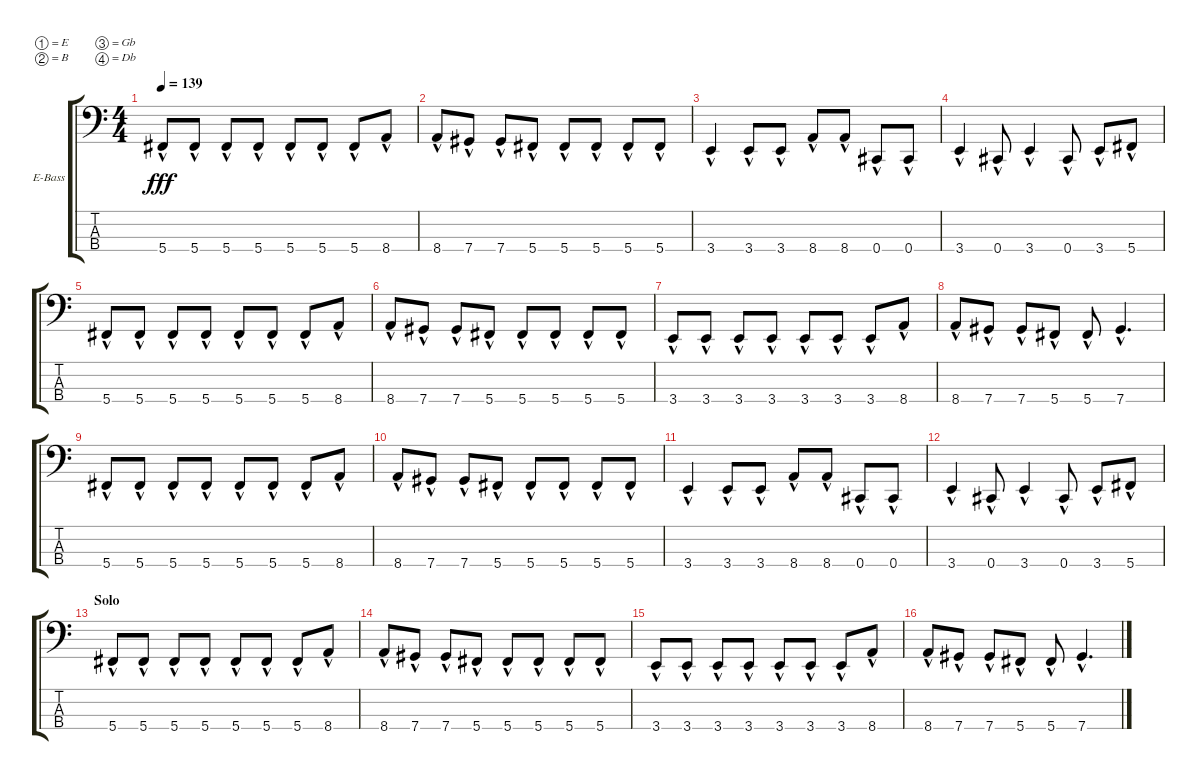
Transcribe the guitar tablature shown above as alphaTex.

\bracketExtendMode groupsimilarinstruments
\firstSystemTrackNameOrientation horizontal
\otherSystemsTrackNameOrientation horizontal
\track ("Electric Bass" "E-Bass") {instrument electricbassfinger}
\staff {score tabs}
\tuning (E2 B1 Gb1 Db1)
\ts (4 4)
\tempo 139
\clef f4
\ks c
5.4{hac}.8{dy fff} 5.4{hac}.8 5.4{hac}.8 5.4{hac}.8 5.4{hac}.8 5.4{hac}.8 5.4{hac}.8 8.4{hac}.8 |
8.4{hac}.8 7.4{hac}.8 7.4{hac}.8 5.4{hac}.8 5.4{hac}.8 5.4{hac}.8 5.4{hac}.8 5.4{hac}.8 |
3.4{hac}.4 3.4{hac}.8 3.4{hac}.8 8.4{hac}.8 8.4{hac}.8 0.4{hac}.8 0.4{hac}.8 |
3.4{hac}.4 0.4{hac}.8 3.4{hac}.4 0.4{hac}.8 3.4{hac}.8 5.4{hac}.8 |
5.4{hac}.8 5.4{hac}.8 5.4{hac}.8 5.4{hac}.8 5.4{hac}.8 5.4{hac}.8 5.4{hac}.8 8.4{hac}.8 |
8.4{hac}.8 7.4{hac}.8 7.4{hac}.8 5.4{hac}.8 5.4{hac}.8 5.4{hac}.8 5.4{hac}.8 5.4{hac}.8 |
3.4{hac}.8 3.4{hac}.8 3.4{hac}.8 3.4{hac}.8 3.4{hac}.8 3.4{hac}.8 3.4{hac}.8 8.4{hac}.8 |
8.4{hac}.8 7.4{hac}.8 7.4{hac}.8 5.4{hac}.8 5.4{hac}.8 7.4{hac}.4{d} |
5.4{hac}.8 5.4{hac}.8 5.4{hac}.8 5.4{hac}.8 5.4{hac}.8 5.4{hac}.8 5.4{hac}.8 8.4{hac}.8 |
8.4{hac}.8 7.4{hac}.8 7.4{hac}.8 5.4{hac}.8 5.4{hac}.8 5.4{hac}.8 5.4{hac}.8 5.4{hac}.8 |
3.4{hac}.4 3.4{hac}.8 3.4{hac}.8 8.4{hac}.8 8.4{hac}.8 0.4{hac}.8 0.4{hac}.8 |
3.4{hac}.4 0.4{hac}.8 3.4{hac}.4 0.4{hac}.8 3.4{hac}.8 5.4{hac}.8 |
\section ("" "Solo")
5.4{hac}.8 5.4{hac}.8 5.4{hac}.8 5.4{hac}.8 5.4{hac}.8 5.4{hac}.8 5.4{hac}.8 8.4{hac}.8 |
8.4{hac}.8 7.4{hac}.8 7.4{hac}.8 5.4{hac}.8 5.4{hac}.8 5.4{hac}.8 5.4{hac}.8 5.4{hac}.8 |
3.4{hac}.8 3.4{hac}.8 3.4{hac}.8 3.4{hac}.8 3.4{hac}.8 3.4{hac}.8 3.4{hac}.8 8.4{hac}.8 |
8.4{hac}.8 7.4{hac}.8 7.4{hac}.8 5.4{hac}.8 5.4{hac}.8 7.4{hac}.4{d}
